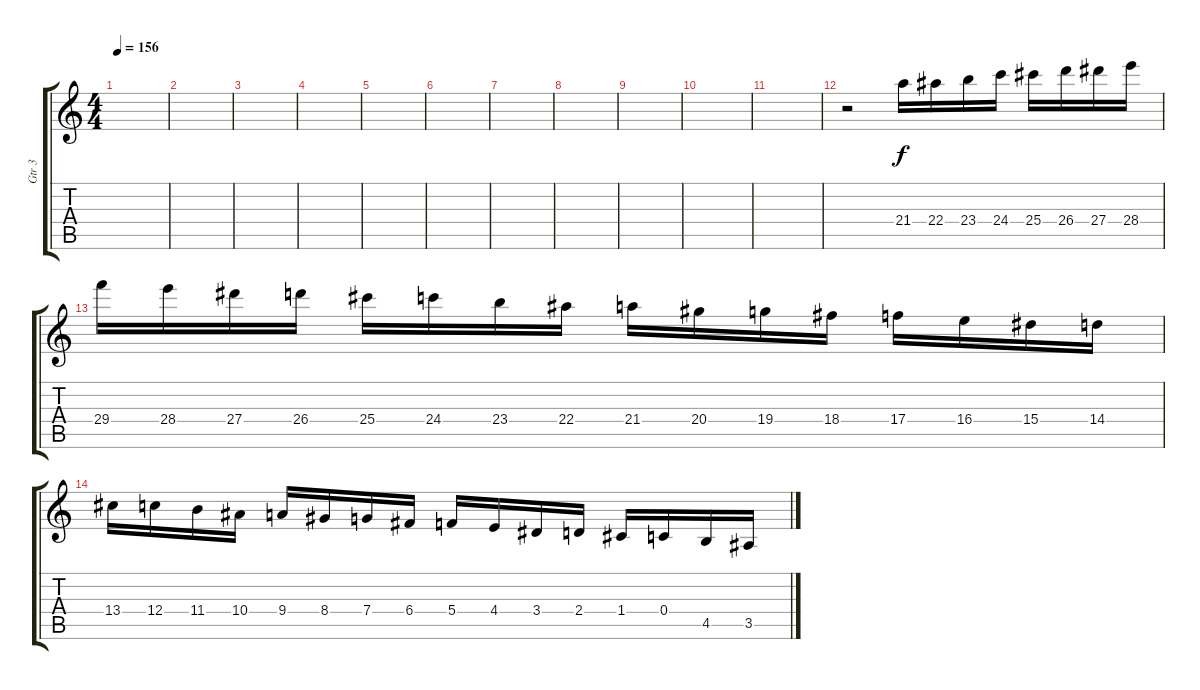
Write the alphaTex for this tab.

\track ("Gtr 3" "Gtr 3") {instrument distortionguitar}
\staff {score tabs}
\tuning (D4 A3 F3 C3 G2 D2) {hide}
\ts (4 4)
\tempo 156
\clef g2
\ks c
|
|
|
|
|
|
|
|
|
|
|
r.2 21.4.16{balance 8 instrument guitarfretnoise} 22.4.16 23.4.16 24.4.16 25.4.16 26.4.16 27.4.16 28.4.16 |
29.4.16 28.4.16 27.4.16 26.4.16 25.4.16 24.4.16 23.4.16 22.4.16 21.4.16 20.4.16 19.4.16 18.4.16 17.4.16 16.4.16 15.4.16 14.4.16 |
13.4.16 12.4.16 11.4.16 10.4.16 9.4.16 8.4.16 7.4.16 6.4.16 5.4.16 4.4.16 3.4.16 2.4.16 1.4.16 0.4.16 4.5.16 3.5.16
